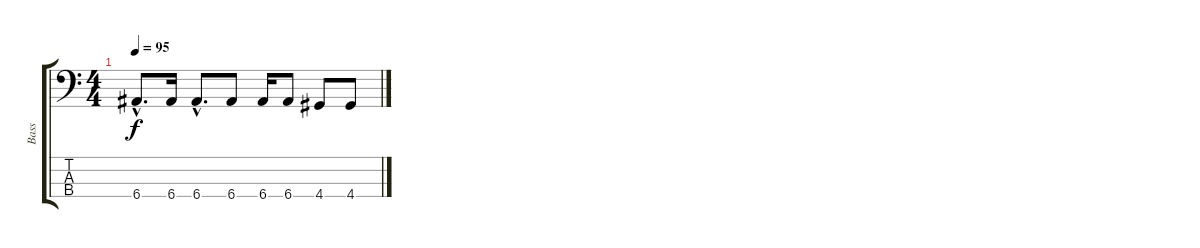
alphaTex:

\track ("Bass" "Bass") {instrument electricbassfinger}
\staff {score tabs}
\tuning (G2 D2 A1 E1) {hide}
\ts (4 4)
\tempo 95
\clef f4
\ks c
6.4{hac}.8{d dy f} 6.4.16 6.4{hac}.8{d} 6.4.8 6.4.16 6.4.8 4.4.8 4.4.8
